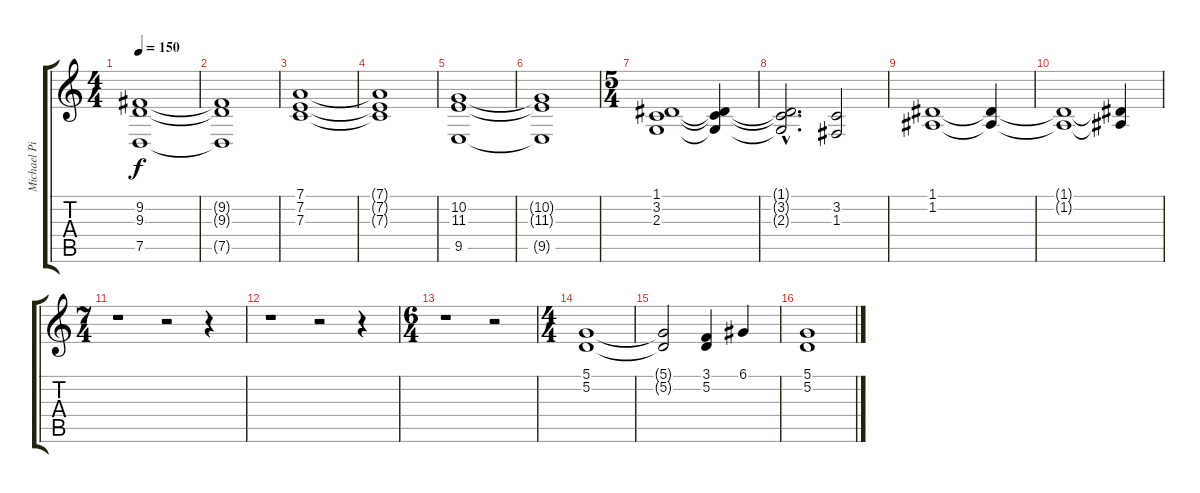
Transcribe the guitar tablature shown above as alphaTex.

\track ("Michael Pinnella" "Michael Pi") {instrument synthstrings1}
\staff {score tabs}
\tuning (D4 A3 F3 C3 G2 D2) {hide}
\ts (4 4)
\tempo 150
\clef g2
\ks c
(9.2 9.3 7.5).1{dy f} |
(9.2{t} 9.3{t} 7.5{t}).1 |
(7.1 7.2 7.3).1 |
(7.1{t} 7.2{t} 7.3{t}).1 |
(10.2 11.3 9.5).1 |
(10.2{t} 11.3{t} 9.5{t}).1 |
\ts (5 4)
(1.1 3.2 2.3).1 (1.1{t} 3.2{t} 2.3{t}).4 |
(1.1{hac t} 3.2{hac t} 2.3{hac t}).2{d} (3.2 1.3).2 |
(1.1 1.2).1 (1.1{t} 1.2{t}).4 |
(1.1{t} 1.2{t}).1 (1.1{t} 1.2{t}).4 |
\ts (7 4)
r.1 r.2 r.4 |
r.1 r.2 r.4 |
\ts (6 4)
r.1 r.2 |
\ts (4 4)
(5.1 5.2).1{volume 13 balance 8} |
(5.1{t} 5.2{t}).2 (3.1 5.2).4 6.1.4 |
(5.1 5.2).1
